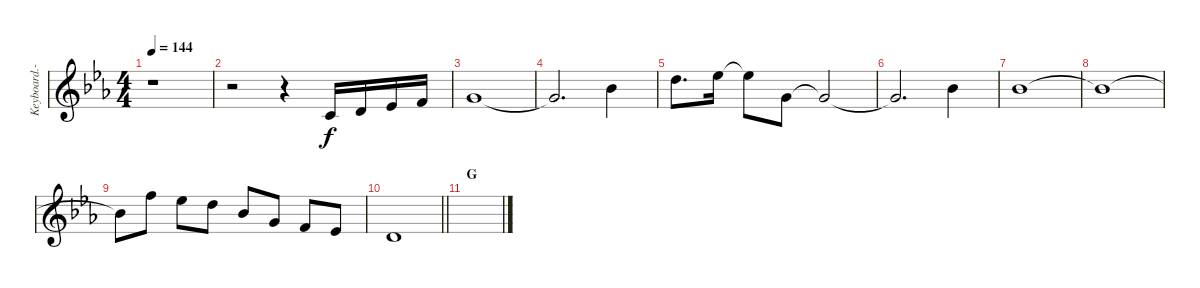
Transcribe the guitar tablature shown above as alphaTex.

\track ("Keyboard.-II" "Keyboard.-") {instrument lead2sawtooth}
\staff {score}
\tuning (E4 B3 G3 D3 A2 E2 B1) {hide}
\ts (4 4)
\tempo 144
\clef g2
\ks eb
r.1{dy f} |
r.2 r.4 1.2.16 3.2.16 4.2.16 1.1.16 |
3.1.1 |
3.1{t}.2{d} 6.1.4 |
10.1.8{d} 11.1.16 11.1{t}.8 3.1.8 3.1{t}.2 |
3.1{t}.2{d} 6.1.4 |
6.1.1 |
6.1{t}.1 |
6.1{t}.8 13.1.8 11.1.8 10.1.8 6.1.8 3.1.8 1.1.8 4.2.8 |
\barLineRight lightlight
3.2.1 |
\section ("" "G")
